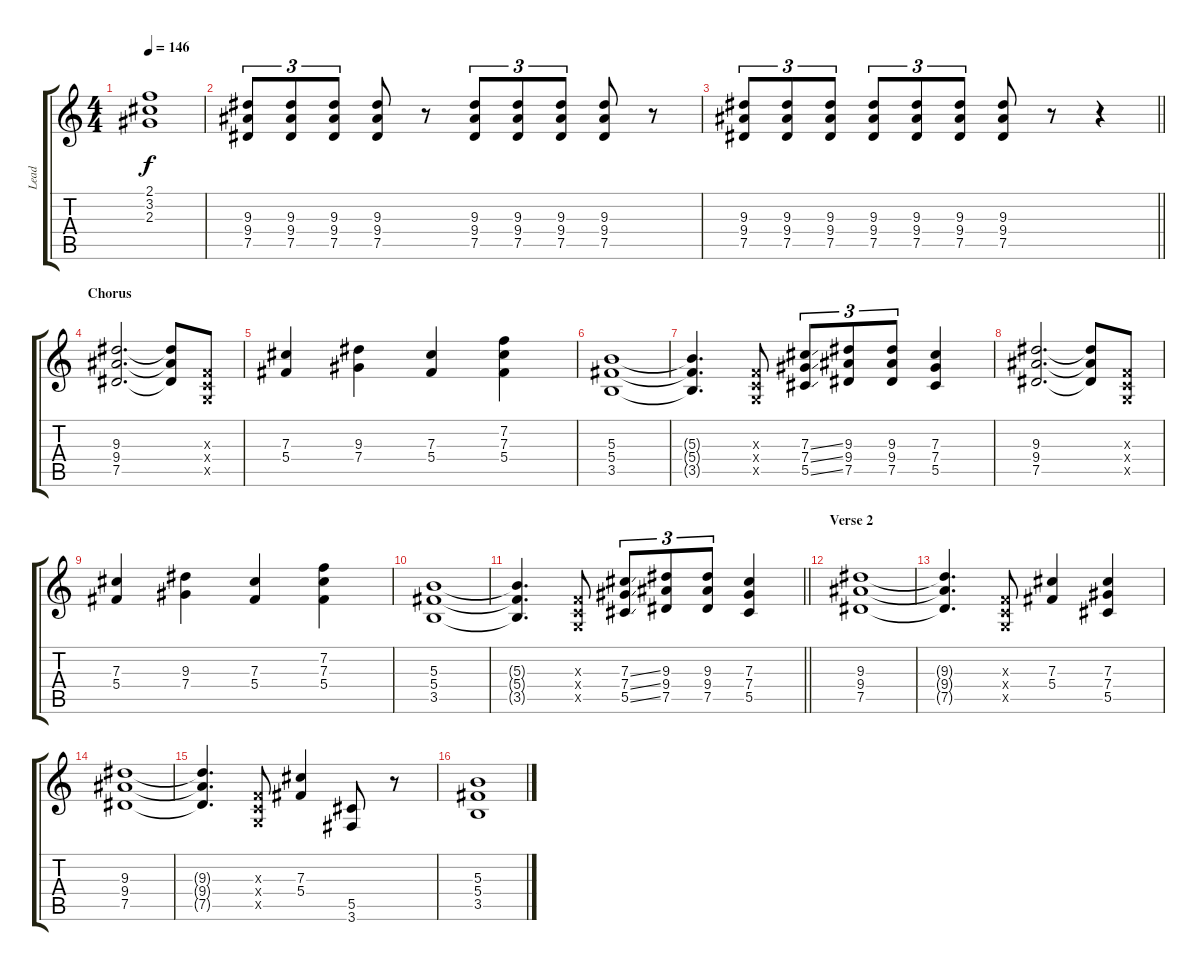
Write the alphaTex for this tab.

\track ("Lead" "Lead") {instrument overdrivenguitar}
\staff {score tabs}
\tuning (Eb4 Bb3 Gb3 Db3 Ab2 Eb2) {hide}
\ts (4 4)
\tempo 146
\clef g2
\ks c
(2.1 3.2 2.3).1{dy f} |
(9.3 9.4 7.5).8{tu (3 2)} (9.3 9.4 7.5).8{tu (3 2)} (9.3 9.4 7.5).8{tu (3 2)} (9.3 9.4 7.5).8 r.8 (9.3 9.4 7.5).8{tu (3 2)} (9.3 9.4 7.5).8{tu (3 2)} (9.3 9.4 7.5).8{tu (3 2)} (9.3 9.4 7.5).8 r.8 |
\barLineRight lightlight
(9.3 9.4 7.5).8{tu (3 2)} (9.3 9.4 7.5).8{tu (3 2)} (9.3 9.4 7.5).8{tu (3 2)} (9.3 9.4 7.5).8{tu (3 2)} (9.3 9.4 7.5).8{tu (3 2)} (9.3 9.4 7.5).8{tu (3 2)} (9.3 9.4 7.5).8 r.8 r.4 |
\section ("" "Chorus")
(9.3 9.4 7.5).2{d} (9.3{t} 9.4{t} 7.5{t}).8 (-1.3{x} -1.4{x} -1.5{x}).8 |
(7.3 5.4).4 (9.3 7.4).4 (7.3 5.4).4 (7.2 7.3 5.4).4 |
(5.3 5.4 3.5).1 |
(5.3{t} 5.4{t} 3.5{t}).4{d} (-1.3{x} -1.4{x} -1.5{x}).8 (7.3{ss} 7.4{ss} 5.5{ss}).8{tu (3 2)} (9.3 9.4 7.5).8{tu (3 2)} (9.3 9.4 7.5).8{tu (3 2)} (7.3 7.4 5.5).4 |
(9.3 9.4 7.5).2{d} (9.3{t} 9.4{t} 7.5{t}).8 (-1.3{x} -1.4{x} -1.5{x}).8 |
(7.3 5.4).4 (9.3 7.4).4 (7.3 5.4).4 (7.2 7.3 5.4).4 |
(5.3 5.4 3.5).1 |
\barLineRight lightlight
(5.3{t} 5.4{t} 3.5{t}).4{d} (-1.3{x} -1.4{x} -1.5{x}).8 (7.3{ss} 7.4{ss} 5.5{ss}).8{tu (3 2)} (9.3 9.4 7.5).8{tu (3 2)} (9.3 9.4 7.5).8{tu (3 2)} (7.3 7.4 5.5).4 |
\section ("" "Verse 2")
(9.3 9.4 7.5).1 |
(9.3{t} 9.4{t} 7.5{t}).4{d} (-1.3{x} -1.4{x} -1.5{x}).8 (7.3 5.4).4 (7.3 7.4 5.5).4 |
(9.3 9.4 7.5).1 |
(9.3{t} 9.4{t} 7.5{t}).4{d} (-1.3{x} -1.4{x} -1.5{x}).8 (7.3 5.4).4 (5.5 3.6).8 r.8 |
(5.3 5.4 3.5).1
